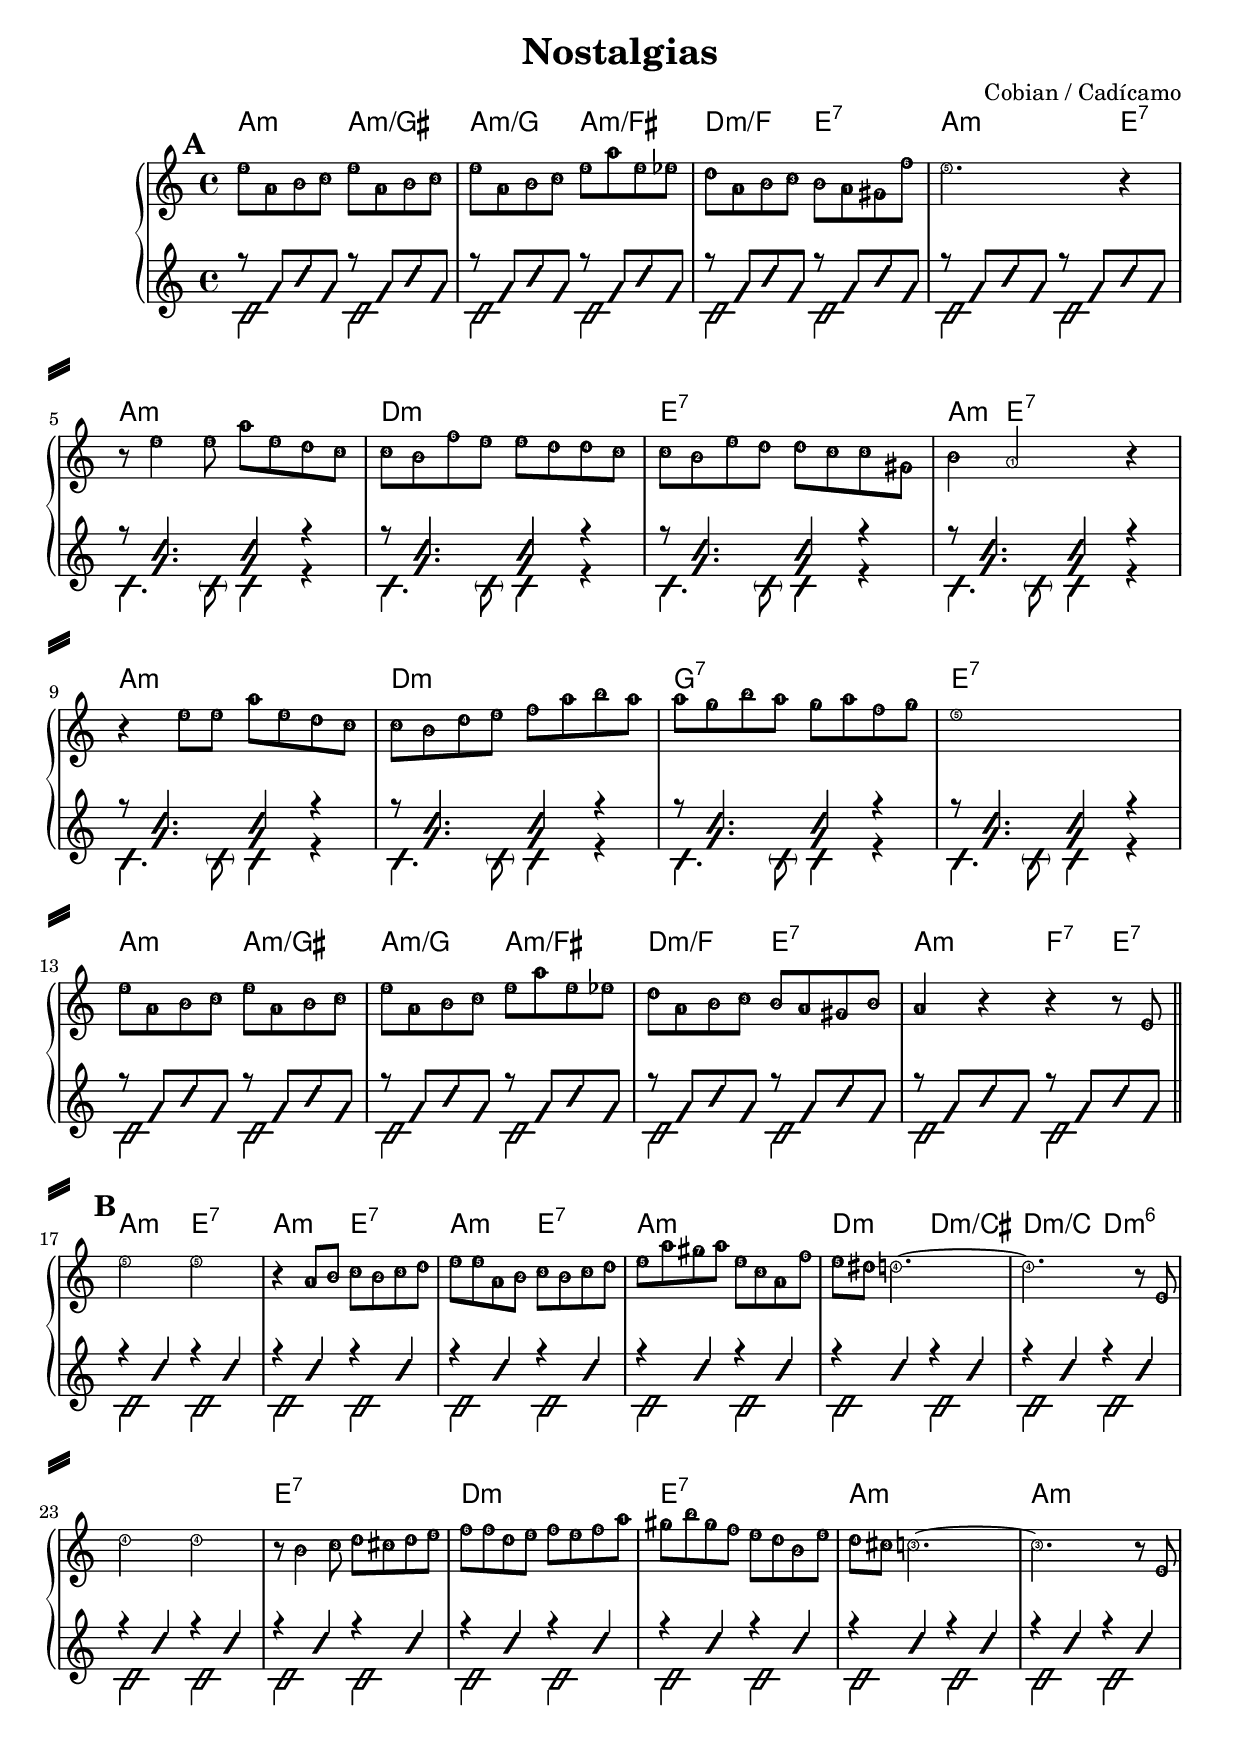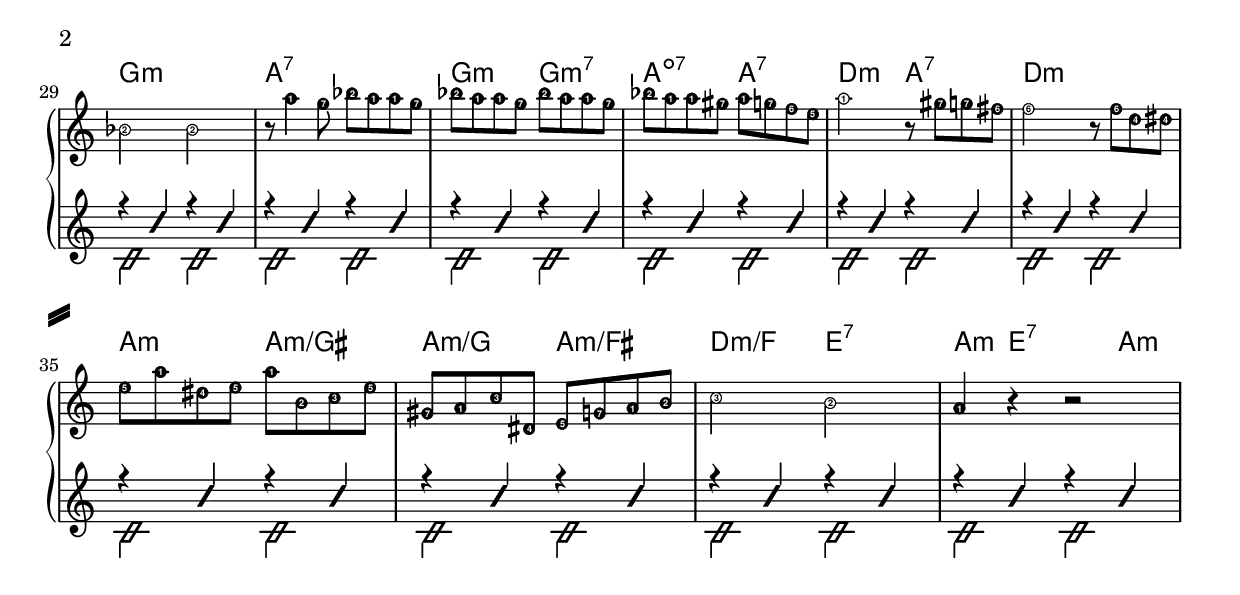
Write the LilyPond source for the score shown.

\version "2.24.2"

\header {
  title = "Nostalgias"
  composer = "Cobian / Cadícamo"
}

\include "../include/common.ly"
\version "2.24.2"

piano = \relative c'' {
  <<
    \improvisationOn
    {r4 c r c} \\
    \improvisationOn
    {c,2 c}
  >>
}

arpegio = \relative c'' {
  <<
    \improvisationOn
    {r8 g c g r8 g c g } \\
    \improvisationOn
    {c,2 c}
  >>
}

desmarcado = \relative c'' {
  <<
    \improvisationOn
    {r8 <g c>4. r8 <g c>4. } \\
    \improvisationOn
    {c,4 c c c}
  >>
}

marcado = \relative c'' {
  <<
    \improvisationOn
    {<g c>4-. q-. q-. q-. } \\
    \improvisationOn
    {c,4 c c c}
  >>
}

blancas = \relative c'' {
  <<
    \improvisationOn
    {<g c>2 q} \\
    \improvisationOn
    {c,2 c}
  >>
}

marcadoDos = \relative c'' {
  <<
    \improvisationOn
    {<g c>4-. q-. q-. q-. } \\
    \improvisationOn
    {c,4-> c c-> c}
  >>
}

sincopa = \relative c'' {
  <<
    \improvisationOn
    {r8 <g c>4. <g c>4 r } \\
    \improvisationOn
    {
      \once \override Glissando.springs-and-rods
      = #ly:spanner::set-spacing-rods
      \once \override Glissando.minimum-length = #4
      \once \hideNotes
      \grace g, \glissando c4. \parenthesize c8 c4 r
    }
  >>
}

sincopaTierra = \relative c'' {
  <<
    \improvisationOn
    {<g c>8 <g c>8 r4 <g c>4 r } \\
    \improvisationOn
    {
      \once \override Glissando.springs-and-rods
      = #ly:spanner::set-spacing-rods
      \once \override Glissando.minimum-length = #4
      \once \hideNotes
      \grace g, \glissando c8 c r \parenthesize c c4 r
    }
  >>
}

sincopaFalsa = \relative c'' {
  <<
    \improvisationOn
    {r8 <g c>4. <g c>4 r } \\
    \improvisationOn
    {c,4. \parenthesize c8 c4 r}
  >>
}


melody = {
  \clef "treble" \time 4/4 \key a \minor | % 1
  e8 a,8 b8 c8 e8 a,8 b8 c8 | % 2
  e8 a,8 b8 c8 e8 a8 e8 es8 | % 3
  d8 a8 b8 c8 b8 a8 gis8 f'8 | % 4
  e2. r4 | % 5
  r8 e4 e8 a8 e8 d8 c8 | % 6
  c8 b8 f'8 e8 e8 d8 d8 c8 | % 7
  c8 b8 e8 d8 d8 c8 c8 gis8 | % 8
  b4 a2 r4 | % 9
  r4 e'8 e8 a8 e8 d8 c8 | \barNumberCheck #10
  c8 b8 d8 e8 f8 a8 b8 a8 | % 11
  a8 g8 b8 a8 g8 a8 f8 g8 | % 12
  e1 | % 13
  e8 a,8 b8 c8 e8 a,8 b8 c8 | % 14
  e8 a,8 b8 c8 e8 a8 e8 es8 | % 15
  d8 a8 b8 c8 b8 a8 gis8 b8 | % 16
  a4 r4 r4 r8 e8 \bar "||"
  e'2 e2 | % 18
  r4 a,8 b8 c8 b8 c8 d8 | % 19
  e8 e8 a,8 b8 c8 b8 c8 d8 | \barNumberCheck #20
  e8 a8 gis8 a8 e8 c8 a8 f'8 | % 21
  e8 dis8 d2. ~ | % 22
  d2. r8 e,8 | % 23
  d'2 d2 | % 24
  r8 b4 c8 d8 cis8 d8 e8 | % 25
  f8 f8 d8 e8 f8 e8 f8 a8 | % 26
  gis8 b8 gis8 f8 e8 d8 b8 e8 | % 27
  d8 cis8 c2. ~ | % 28
  c2. r8 e,8 | % 29
  bes'2 bes2 | \barNumberCheck #30
  r8 a'4 g8 bes8 a8 a8 g8 | % 31
  bes8 a8 a8 g8 bes8 a8 a8 g8 | % 32
  bes8 a8 a8 gis8 a8 g8 f8 e8 | % 33
  a2 r8 gis8 g8 fis8 | % 34
  f2 r8 f8 d8 dis8 | % 35
  e8 a8 dis,8 e8 a8 b,8 c8 e8 | % 36
  gis,8 a8 c8 dis,8 e8 g8 a8 b8 | % 37
  c2 b2 |
  a4 r4 r2 |
}

harmony = \chordmode  {
  | % 1
  a2:m a2:m/+gis | % 2
  a2:m/+g a2:m/+fis | % 3
  d2:m/+f e2:7 | % 4
  a2.:m e4:7 | % 5
  a1:m | % 6
  d1:m | % 7
  e1:7 | % 2
  a4:m e2:7 s4 | % 9
  a1:m | \barNumberCheck #10
  d1:m | % 11
  g1:7 | % 12
  e1:7 | % 13
  a2:m a2:m/+gis | % 14
  a2:m/+g a2:m/+fis | % 15
  d2:m/+f e2:7 | % 16
  a2:m f4:7 e4:7 \bar "||"
  a2:m e2:7 | % 12
  a2:m e2:7 | % 19
  a2:m e2:7 | \barNumberCheck #20
  a1:m | % 21
  d2:m d2:m/+cis | % 22
  d2:m/+c d2:m6 | % 23
  s1 | % 24
  e1:7 | % 25
  d1:m | % 26
  e1:7 | % 27
  a1:m | % 22
  a1:m | % 29
  g1:m | \barNumberCheck #30
  a1:7 | % 31
  g2:m g2:m7 | % 32
  a2:dim7 a2:7 | % 33
  d2:m a2:7 | % 34
  d1:m | % 35
  a2:m a2:m/+gis | % 36
  a2:m/+g a2:m/+fis | % 37
  d2:m/+f e2:7 |
  a4:m e4:7 s4 a4:m |
}

\score {
  \new PianoStaff <<
    %\transpose cis a
    \chords {
      \harmony
    }
    \new Staff = "voice" {
      \easyHeadsOn \relative c'' \melody
    }
    \new Staff = "arrange" {
      \mark \default
      \arpegio
      \arpegio
      \arpegio
      \arpegio
      \break
      \sincopaFalsa
      \sincopaFalsa
      \sincopaFalsa
      \sincopaFalsa
      \break
      \sincopaFalsa
      \sincopaFalsa
      \sincopaFalsa
      \sincopaFalsa
      \break
      \arpegio
      \arpegio
      \arpegio
      \arpegio
      \break
      \mark \default
      \piano \piano \piano \piano \piano \piano \break
      \piano \piano \piano \piano \piano \piano \break
      \piano \piano \piano \piano \piano \piano \break
      \piano \piano \piano \piano \break
    }
  >>
  \layout {}
}
